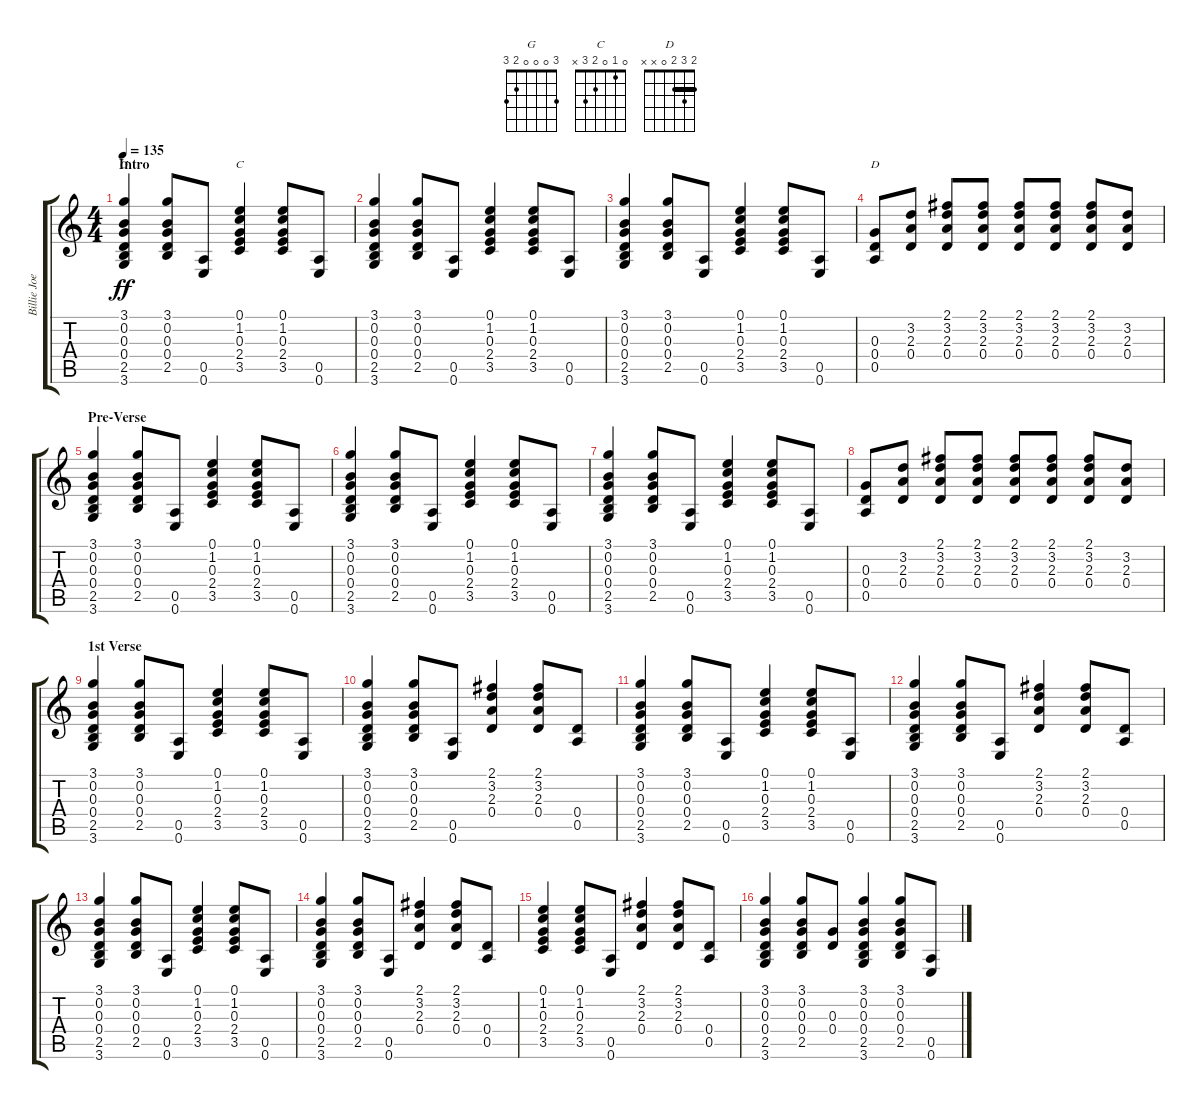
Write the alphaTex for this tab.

\track ("Billie Joe Armstrong (Guitar 1)" "Billie Joe") {instrument acousticguitarsteel}
\staff {score tabs}
\tuning (E4 B3 G3 D3 A2 E2) {hide}
\chord ("G" 3 0 0 0 2 3)
\chord ("C" 0 1 0 2 3 x)
\chord ("D" 2 3 2 0 x x) {barre 2}
\ts (4 4)
\section ("" "Intro")
\tempo 135
\clef g2
\ks c
(3.1 0.2 0.3 0.4 2.5 3.6).4{ch "G" dy ff instrument acousticguitarsteel} (3.1 0.2 0.3 0.4 2.5).8 (0.5 0.6).8 (0.1 1.2 0.3 2.4 3.5).4{ch "C"} (0.1 1.2 0.3 2.4 3.5).8 (0.5 0.6).8 |
(3.1 0.2 0.3 0.4 2.5 3.6).4 (3.1 0.2 0.3 0.4 2.5).8 (0.5 0.6).8 (0.1 1.2 0.3 2.4 3.5).4 (0.1 1.2 0.3 2.4 3.5).8 (0.5 0.6).8 |
(3.1 0.2 0.3 0.4 2.5 3.6).4 (3.1 0.2 0.3 0.4 2.5).8 (0.5 0.6).8 (0.1 1.2 0.3 2.4 3.5).4 (0.1 1.2 0.3 2.4 3.5).8 (0.5 0.6).8 |
(0.3 0.4 0.5).8{ch "D"} (3.2 2.3 0.4).8 (2.1 3.2 2.3 0.4).8 (2.1 3.2 2.3 0.4).8 (2.1 3.2 2.3 0.4).8 (2.1 3.2 2.3 0.4).8 (2.1 3.2 2.3 0.4).8 (3.2 2.3 0.4).8 |
\section ("" "Pre-Verse")
(3.1 0.2 0.3 0.4 2.5 3.6).4 (3.1 0.2 0.3 0.4 2.5).8 (0.5 0.6).8 (0.1 1.2 0.3 2.4 3.5).4 (0.1 1.2 0.3 2.4 3.5).8 (0.5 0.6).8 |
(3.1 0.2 0.3 0.4 2.5 3.6).4 (3.1 0.2 0.3 0.4 2.5).8 (0.5 0.6).8 (0.1 1.2 0.3 2.4 3.5).4 (0.1 1.2 0.3 2.4 3.5).8 (0.5 0.6).8 |
(3.1 0.2 0.3 0.4 2.5 3.6).4 (3.1 0.2 0.3 0.4 2.5).8 (0.5 0.6).8 (0.1 1.2 0.3 2.4 3.5).4 (0.1 1.2 0.3 2.4 3.5).8 (0.5 0.6).8 |
(0.3 0.4 0.5).8 (3.2 2.3 0.4).8 (2.1 3.2 2.3 0.4).8 (2.1 3.2 2.3 0.4).8 (2.1 3.2 2.3 0.4).8 (2.1 3.2 2.3 0.4).8 (2.1 3.2 2.3 0.4).8 (3.2 2.3 0.4).8 |
\section ("" "1st Verse")
(3.1 0.2 0.3 0.4 2.5 3.6).4 (3.1 0.2 0.3 0.4 2.5).8 (0.5 0.6).8 (0.1 1.2 0.3 2.4 3.5).4 (0.1 1.2 0.3 2.4 3.5).8 (0.5 0.6).8 |
(3.1 0.2 0.3 0.4 2.5 3.6).4 (3.1 0.2 0.3 0.4 2.5).8 (0.5 0.6).8 (2.1 3.2 2.3 0.4).4 (2.1 3.2 2.3 0.4).8 (0.4 0.5).8 |
(3.1 0.2 0.3 0.4 2.5 3.6).4 (3.1 0.2 0.3 0.4 2.5).8 (0.5 0.6).8 (0.1 1.2 0.3 2.4 3.5).4 (0.1 1.2 0.3 2.4 3.5).8 (0.5 0.6).8 |
(3.1 0.2 0.3 0.4 2.5 3.6).4 (3.1 0.2 0.3 0.4 2.5).8 (0.5 0.6).8 (2.1 3.2 2.3 0.4).4 (2.1 3.2 2.3 0.4).8 (0.4 0.5).8 |
(3.1 0.2 0.3 0.4 2.5 3.6).4 (3.1 0.2 0.3 0.4 2.5).8 (0.5 0.6).8 (0.1 1.2 0.3 2.4 3.5).4 (0.1 1.2 0.3 2.4 3.5).8 (0.5 0.6).8 |
(3.1 0.2 0.3 0.4 2.5 3.6).4 (3.1 0.2 0.3 0.4 2.5).8 (0.5 0.6).8 (2.1 3.2 2.3 0.4).4 (2.1 3.2 2.3 0.4).8 (0.4 0.5).8 |
(0.1 1.2 0.3 2.4 3.5).4 (0.1 1.2 0.3 2.4 3.5).8 (0.5 0.6).8 (2.1 3.2 2.3 0.4).4 (2.1 3.2 2.3 0.4).8 (0.4 0.5).8 |
(3.1 0.2 0.3 0.4 2.5 3.6).4 (3.1 0.2 0.3 0.4 2.5).8 (0.3 0.4).8 (3.1 0.2 0.3 0.4 2.5 3.6).4 (3.1 0.2 0.3 0.4 2.5).8 (0.5 0.6).8
